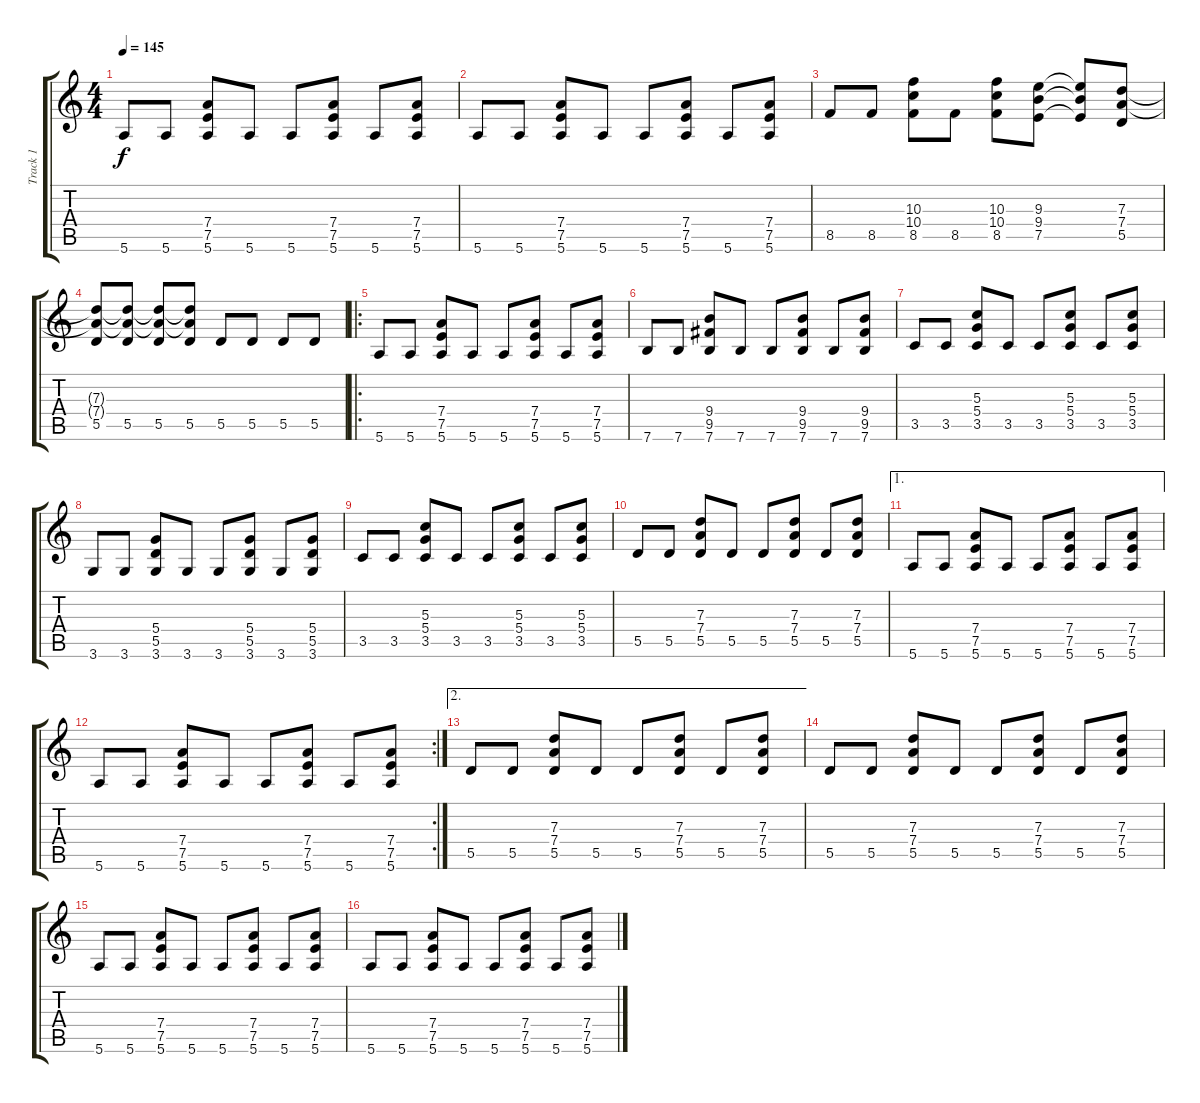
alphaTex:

\track ("Track 1" "Track 1") {instrument overdrivenguitar}
\staff {score tabs}
\tuning (E4 B3 G3 D3 A2 E2) {hide}
\ts (4 4)
\tempo 145
\clef g2
\ks c
5.6.8{dy f} 5.6.8 (7.4 7.5 5.6).8 5.6.8 5.6.8 (7.4 7.5 5.6).8 5.6.8 (7.4 7.5 5.6).8 |
5.6.8 5.6.8 (7.4 7.5 5.6).8 5.6.8 5.6.8 (7.4 7.5 5.6).8 5.6.8 (7.4 7.5 5.6).8 |
8.5.8 8.5.8 (10.3 10.4 8.5).8 8.5.8 (10.3 10.4 8.5).8 (9.3 9.4 7.5).8 (9.3{t} 9.4{t} 7.5{t}).8 (7.3 7.4 5.5).8 |
(7.3{t} 7.4{t} 5.5).8 (7.3{t} 7.4{t} 5.5).8 (7.3{t} 7.4{t} 5.5).8 (7.3{t} 7.4{t} 5.5).8 5.5.8 5.5.8 5.5.8 5.5.8 |
\ro
5.6.8 5.6.8 (7.4 7.5 5.6).8 5.6.8 5.6.8 (7.4 7.5 5.6).8 5.6.8 (7.4 7.5 5.6).8 |
7.6.8 7.6.8 (9.4 9.5 7.6).8 7.6.8 7.6.8 (9.4 9.5 7.6).8 7.6.8 (9.4 9.5 7.6).8 |
3.5.8 3.5.8 (5.3 5.4 3.5).8 3.5.8 3.5.8 (5.3 5.4 3.5).8 3.5.8 (5.3 5.4 3.5).8 |
3.6.8 3.6.8 (5.4 5.5 3.6).8 3.6.8 3.6.8 (5.4 5.5 3.6).8 3.6.8 (5.4 5.5 3.6).8 |
3.5.8 3.5.8 (5.3 5.4 3.5).8 3.5.8 3.5.8 (5.3 5.4 3.5).8 3.5.8 (5.3 5.4 3.5).8 |
5.5.8 5.5.8 (7.3 7.4 5.5).8 5.5.8 5.5.8 (7.3 7.4 5.5).8 5.5.8 (7.3 7.4 5.5).8 |
\ae 1
5.6.8 5.6.8 (7.4 7.5 5.6).8 5.6.8 5.6.8 (7.4 7.5 5.6).8 5.6.8 (7.4 7.5 5.6).8 |
\rc 2
5.6.8 5.6.8 (7.4 7.5 5.6).8 5.6.8 5.6.8 (7.4 7.5 5.6).8 5.6.8 (7.4 7.5 5.6).8 |
\ae 2
5.5.8 5.5.8 (7.3 7.4 5.5).8 5.5.8 5.5.8 (7.3 7.4 5.5).8 5.5.8 (7.3 7.4 5.5).8 |
5.5.8 5.5.8 (7.3 7.4 5.5).8 5.5.8 5.5.8 (7.3 7.4 5.5).8 5.5.8 (7.3 7.4 5.5).8 |
5.6.8 5.6.8 (7.4 7.5 5.6).8 5.6.8 5.6.8 (7.4 7.5 5.6).8 5.6.8 (7.4 7.5 5.6).8 |
5.6.8 5.6.8 (7.4 7.5 5.6).8 5.6.8 5.6.8 (7.4 7.5 5.6).8 5.6.8 (7.4 7.5 5.6).8
